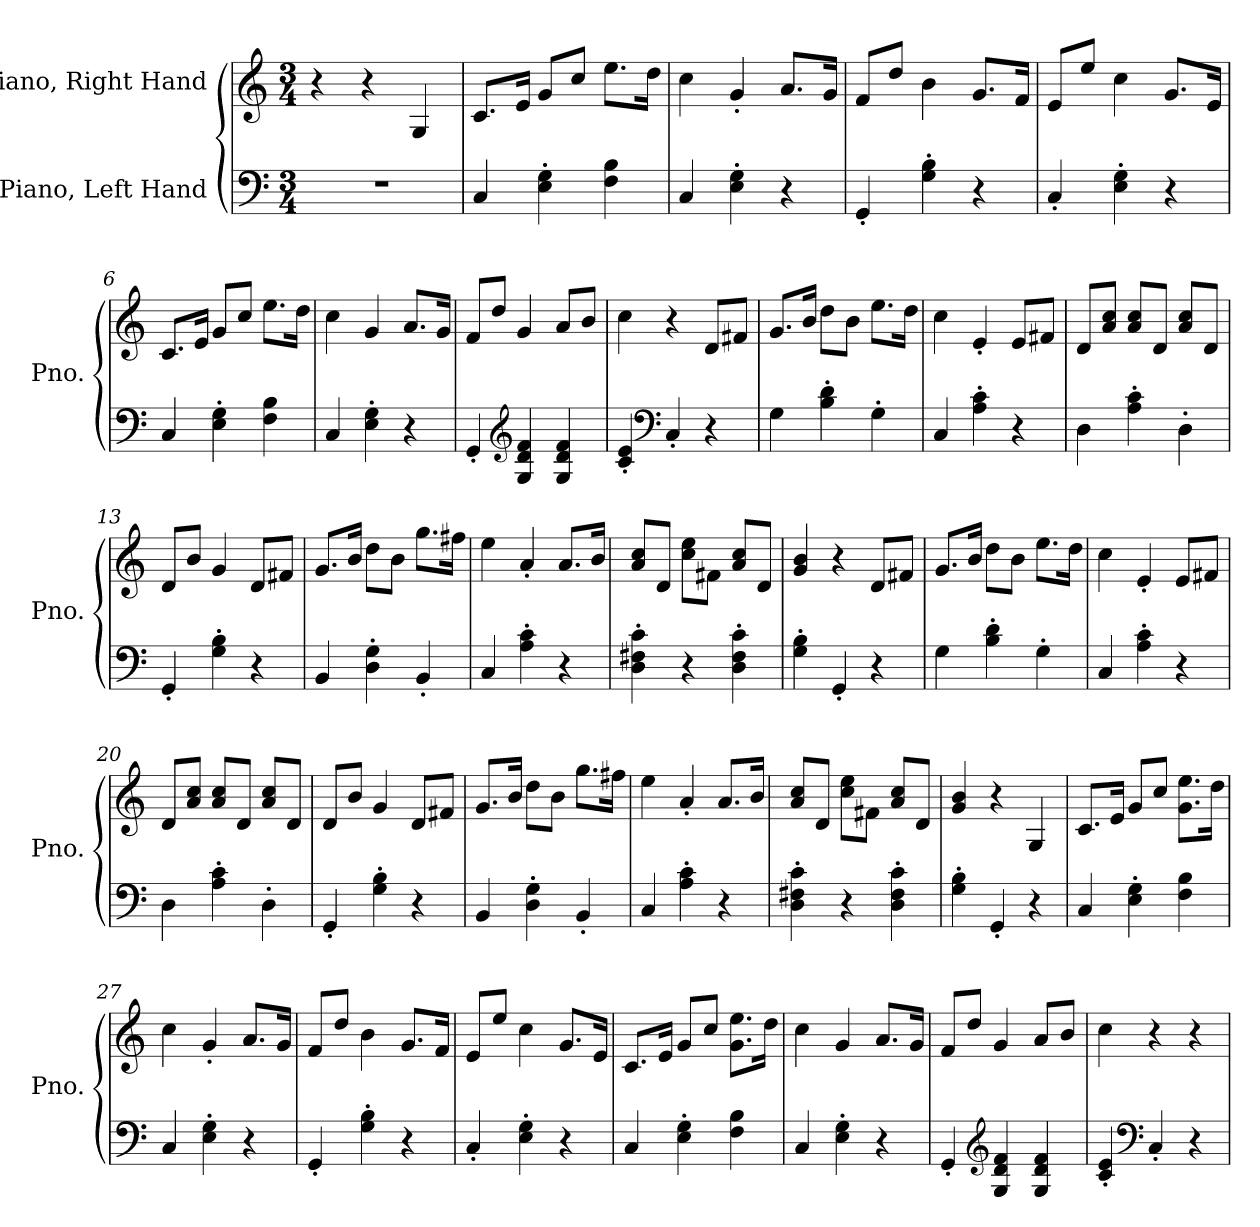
**kern	**kern
*part2	*part1
*staff2	*staff1
*I"Piano, Left Hand	*I"Piano, Right Hand
*I'Pno.	*I'Pno.
*clefF4	*clefG2
*k[]	*k[]
*M3/4	*M3/4
*MM100	*MM100
=1	=1
2.r	4r
.	4r
.	4G/
=2	=2
4C/	8.c/L
.	16e/Jk
4E\' 4G\'	8g/L
.	8cc/J
4F\ 4B\	8.ee\L
.	16dd\Jk
=3	=3
4C/	4cc\
4E\' 4G\'	4g'/
4r	8.a/L
.	16g/Jk
=4	=4
4GG'/	8f/L
.	8dd/J
4G\' 4B\'	4b\
4r	8.g/L
.	16f/Jk
=5	=5
4C'/	8e/L
.	8ee/J
4E\' 4G\'	4cc\
4r	8.g/L
.	16e/Jk
=6	=6
4C/	8.c/L
.	16e/Jk
4E\' 4G\'	8g/L
.	8cc/J
4F\ 4B\	8.ee\L
.	16dd\Jk
!!LO:LB:g=z
=7	=7
4C/	4cc\
4E\' 4G\'	4g/
4r	8.a/L
.	16g/Jk
=8	=8
4GG'/	8f/L
.	8dd/J
*clefG2	*
4G/ 4d/ 4f/	4g/
4G/ 4d/ 4f/	8a/L
.	8b/J
=9	=9
4c/' 4e/'	4cc\
*clefF4	*
4C'/	4r
4r	8d/L
.	8f#X/J
=10	=10
4G\	8.g/L
.	16b/Jk
4B\' 4d\'	8dd\L
.	8b\J
4G'\	8.ee\L
.	16dd\Jk
=11	=11
4C/	4cc\
4A\' 4c\'	4e'/
4r	8e/L
.	8f#X/J
=12	=12
4D\	8d/L
.	8a/ 8cc/J
4A\' 4c\'	8a/ 8cc/L
.	8d/J
4D'\	8a/ 8cc/L
.	8d/J
!!LO:LB:g=z
=13	=13
4GG'/	8d/L
.	8b/J
4G\' 4B\'	4g/
4r	8d/L
.	8f#X/J
=14	=14
4BB/	8.g/L
.	16b/Jk
4D\' 4G\'	8dd\L
.	8b\J
4BB'/	8.gg\L
.	16ff#X\Jk
=15	=15
4C/	4ee\
4A\' 4c\'	4a'/
4r	8.a/L
.	16b/Jk
=16	=16
4D\' 4F#X\' 4c\'	8a/ 8cc/L
.	8d/J
4r	8cc\ 8ee\L
.	8f#X\J
4D\' 4F#\' 4c\'	8a/ 8cc/L
.	8d/J
=17	=17
4G\' 4B\'	4g/ 4b/
4GG'/	4r
4r	8d/L
.	8f#X/J
=18	=18
4G\	8.g/L
.	16b/Jk
4B\' 4d\'	8dd\L
.	8b\J
4G'\	8.ee\L
.	16dd\Jk
!!LO:LB:g=z
=19	=19
4C/	4cc\
4A\' 4c\'	4e'/
4r	8e/L
.	8f#X/J
=20	=20
4D\	8d/L
.	8a/ 8cc/J
4A\' 4c\'	8a/ 8cc/L
.	8d/J
4D'\	8a/ 8cc/L
.	8d/J
=21	=21
4GG'/	8d/L
.	8b/J
4G\' 4B\'	4g/
4r	8d/L
.	8f#X/J
=22	=22
4BB/	8.g/L
.	16b/Jk
4D\' 4G\'	8dd\L
.	8b\J
4BB'/	8.gg\L
.	16ff#X\Jk
=23	=23
4C/	4ee\
4A\' 4c\'	4a'/
4r	8.a/L
.	16b/Jk
=24	=24
4D\' 4F#X\' 4c\'	8a/ 8cc/L
.	8d/J
4r	8cc\ 8ee\L
.	8f#X\J
4D\' 4F#\' 4c\'	8a/ 8cc/L
.	8d/J
!!LO:LB:g=z
=25	=25
4G\' 4B\'	4g/ 4b/
4GG'/	4r
4r	4G/
=26	=26
4C/	8.c/L
.	16e/Jk
4E\' 4G\'	8g/L
.	8cc/J
4F\ 4B\	8.g\ 8.ee\L
.	16dd\Jk
=27	=27
4C/	4cc\
4E\' 4G\'	4g'/
4r	8.a/L
.	16g/Jk
=28	=28
4GG'/	8f/L
.	8dd/J
4G\' 4B\'	4b\
4r	8.g/L
.	16f/Jk
=29	=29
4C'/	8e/L
.	8ee/J
4E\' 4G\'	4cc\
4r	8.g/L
.	16e/Jk
=30	=30
4C/	8.c/L
.	16e/Jk
4E\' 4G\'	8g/L
.	8cc/J
4F\ 4B\	8.g\ 8.ee\L
.	16dd\Jk
=31	=31
4C/	4cc\
4E\' 4G\'	4g/
4r	8.a/L
.	16g/Jk
!!LO:LB:g=z
=32	=32
4GG'/	8f/L
.	8dd/J
*clefG2	*
4G/ 4d/ 4f/	4g/
4G/ 4d/ 4f/	8a/L
.	8b/J
=33	=33
4c/' 4e/'	4cc\
*clefF4	*
4C'/	4r
4r	4r
=	=
*-	*-
